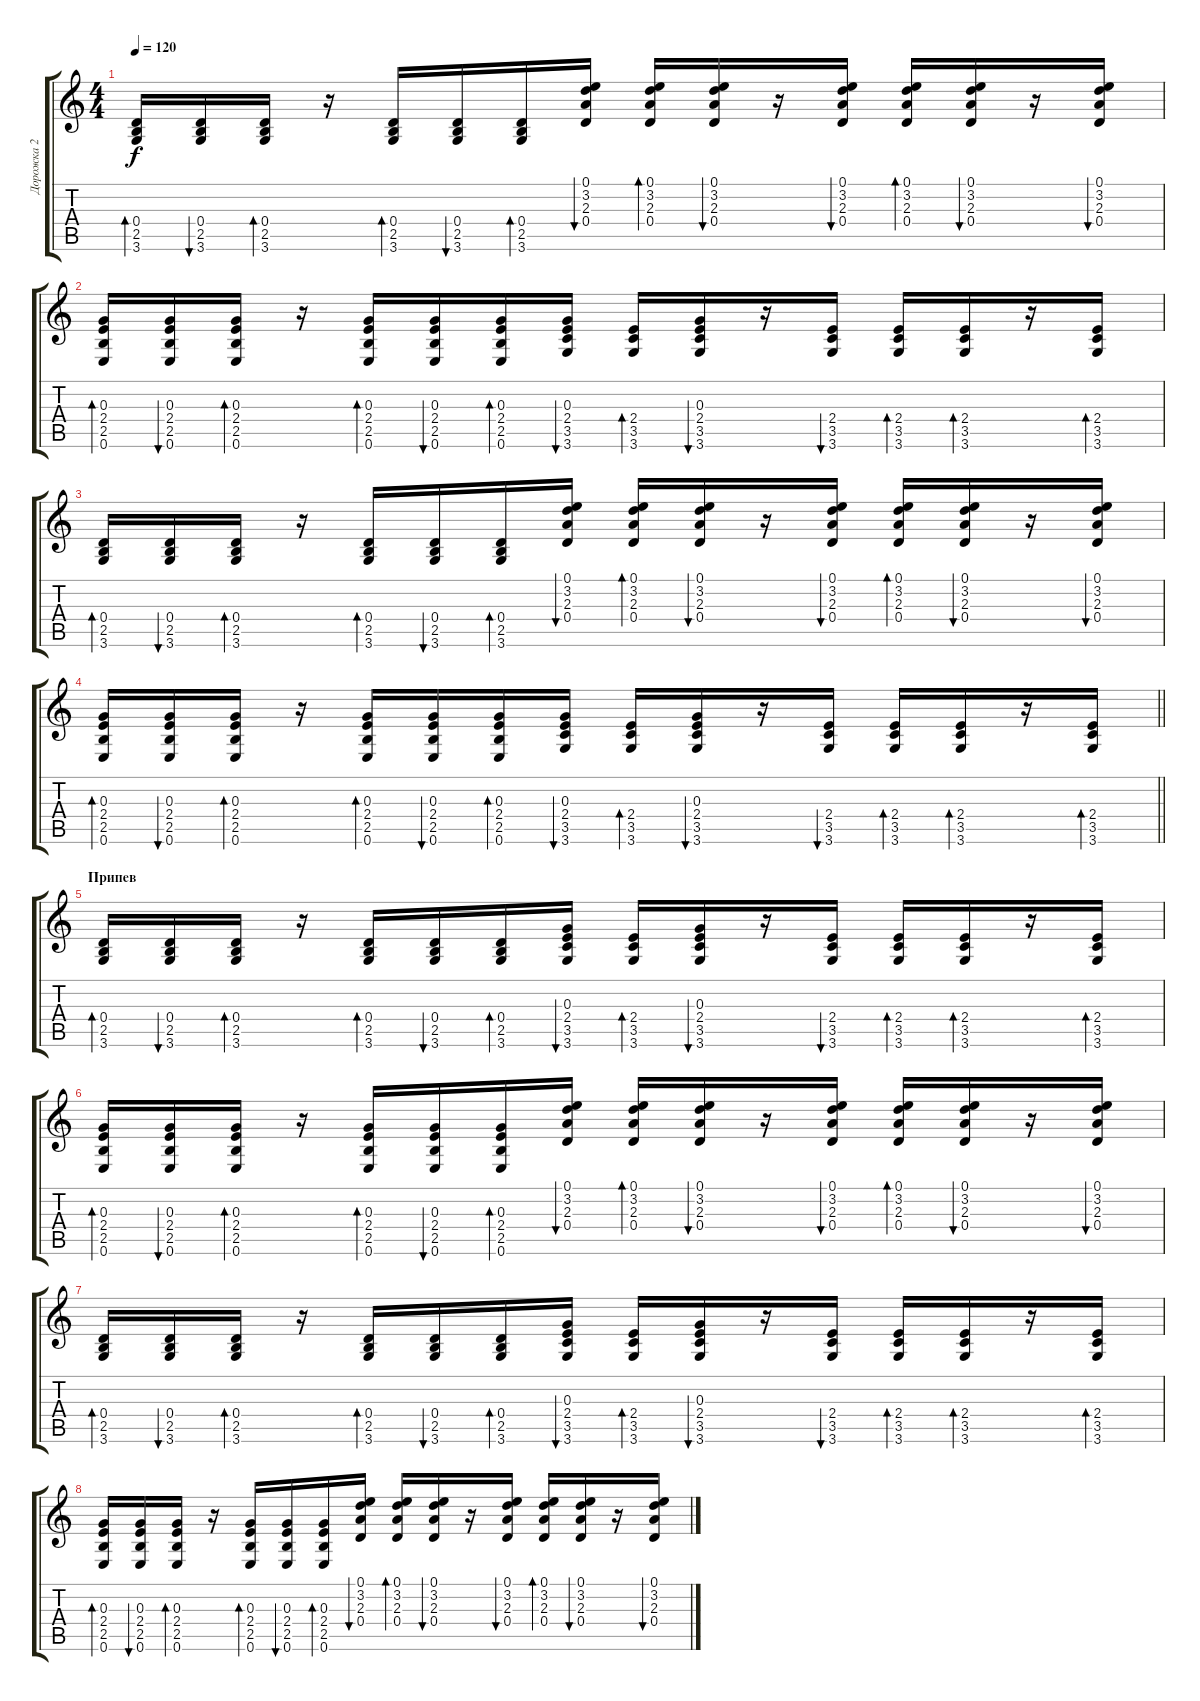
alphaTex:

\track ("Дорожка 2" "Дорожка 2") {instrument acousticguitarsteel}
\staff {score tabs}
\tuning (E4 B3 G3 D3 A2 E2) {hide}
\ts (4 4)
\tempo 120
\clef g2
\ks c
(0.4 2.5 3.6).16{bd 60 dy f} (0.4 2.5 3.6).16{bu 60} (0.4 2.5 3.6).16{bd 60} r.16 (0.4 2.5 3.6).16{bd 60} (0.4 2.5 3.6).16{bu 60} (0.4 2.5 3.6).16{bd 60} (0.1 3.2 2.3 0.4).16{bu 60} (0.1 3.2 2.3 0.4).16{bd 60} (0.1 3.2 2.3 0.4).16{bu 60} r.16 (0.1 3.2 2.3 0.4).16{bu 60} (0.1 3.2 2.3 0.4).16{bd 60} (0.1 3.2 2.3 0.4).16{bu 60} r.16 (0.1 3.2 2.3 0.4).16{bu 60} |
(0.3 2.4 2.5 0.6).16{bd 60} (0.3 2.4 2.5 0.6).16{bu 60} (0.3 2.4 2.5 0.6).16{bd 60} r.16 (0.3 2.4 2.5 0.6).16{bd 60} (0.3 2.4 2.5 0.6).16{bu 60} (0.3 2.4 2.5 0.6).16{bd 60} (0.3 2.4 3.5 3.6).16{bu 60} (2.4 3.5 3.6).16{bd 60} (0.3 2.4 3.5 3.6).16{bu 60} r.16 (2.4 3.5 3.6).16{bu 60} (2.4 3.5 3.6).16{bd 60} (2.4 3.5 3.6).16{bd 60} r.16 (2.4 3.5 3.6).16{bd 60} |
(0.4 2.5 3.6).16{bd 60} (0.4 2.5 3.6).16{bu 60} (0.4 2.5 3.6).16{bd 60} r.16 (0.4 2.5 3.6).16{bd 60} (0.4 2.5 3.6).16{bu 60} (0.4 2.5 3.6).16{bd 60} (0.1 3.2 2.3 0.4).16{bu 60} (0.1 3.2 2.3 0.4).16{bd 60} (0.1 3.2 2.3 0.4).16{bu 60} r.16 (0.1 3.2 2.3 0.4).16{bu 60} (0.1 3.2 2.3 0.4).16{bd 60} (0.1 3.2 2.3 0.4).16{bu 60} r.16 (0.1 3.2 2.3 0.4).16{bu 60} |
\barLineRight lightlight
(0.3 2.4 2.5 0.6).16{bd 60} (0.3 2.4 2.5 0.6).16{bu 60} (0.3 2.4 2.5 0.6).16{bd 60} r.16 (0.3 2.4 2.5 0.6).16{bd 60} (0.3 2.4 2.5 0.6).16{bu 60} (0.3 2.4 2.5 0.6).16{bd 60} (0.3 2.4 3.5 3.6).16{bu 60} (2.4 3.5 3.6).16{bd 60} (0.3 2.4 3.5 3.6).16{bu 60} r.16 (2.4 3.5 3.6).16{bu 60} (2.4 3.5 3.6).16{bd 60} (2.4 3.5 3.6).16{bd 60} r.16 (2.4 3.5 3.6).16{bd 60} |
\section ("" "Припев")
(0.4 2.5 3.6).16{bd 60} (0.4 2.5 3.6).16{bu 60} (0.4 2.5 3.6).16{bd 60} r.16 (0.4 2.5 3.6).16{bd 60} (0.4 2.5 3.6).16{bu 60} (0.4 2.5 3.6).16{bd 60} (0.3 2.4 3.5 3.6).16{bu 60} (2.4 3.5 3.6).16{bd 60} (0.3 2.4 3.5 3.6).16{bu 60} r.16 (2.4 3.5 3.6).16{bu 60} (2.4 3.5 3.6).16{bd 60} (2.4 3.5 3.6).16{bd 60} r.16 (2.4 3.5 3.6).16{bd 60} |
(0.3 2.4 2.5 0.6).16{bd 60} (0.3 2.4 2.5 0.6).16{bu 60} (0.3 2.4 2.5 0.6).16{bd 60} r.16 (0.3 2.4 2.5 0.6).16{bd 60} (0.3 2.4 2.5 0.6).16{bu 60} (0.3 2.4 2.5 0.6).16{bd 60} (0.1 3.2 2.3 0.4).16{bu 60} (0.1 3.2 2.3 0.4).16{bd 60} (0.1 3.2 2.3 0.4).16{bu 60} r.16 (0.1 3.2 2.3 0.4).16{bu 60} (0.1 3.2 2.3 0.4).16{bd 60} (0.1 3.2 2.3 0.4).16{bu 60} r.16 (0.1 3.2 2.3 0.4).16{bu 60} |
(0.4 2.5 3.6).16{bd 60} (0.4 2.5 3.6).16{bu 60} (0.4 2.5 3.6).16{bd 60} r.16 (0.4 2.5 3.6).16{bd 60} (0.4 2.5 3.6).16{bu 60} (0.4 2.5 3.6).16{bd 60} (0.3 2.4 3.5 3.6).16{bu 60} (2.4 3.5 3.6).16{bd 60} (0.3 2.4 3.5 3.6).16{bu 60} r.16 (2.4 3.5 3.6).16{bu 60} (2.4 3.5 3.6).16{bd 60} (2.4 3.5 3.6).16{bd 60} r.16 (2.4 3.5 3.6).16{bd 60} |
(0.3 2.4 2.5 0.6).16{bd 60} (0.3 2.4 2.5 0.6).16{bu 60} (0.3 2.4 2.5 0.6).16{bd 60} r.16 (0.3 2.4 2.5 0.6).16{bd 60} (0.3 2.4 2.5 0.6).16{bu 60} (0.3 2.4 2.5 0.6).16{bd 60} (0.1 3.2 2.3 0.4).16{bu 60} (0.1 3.2 2.3 0.4).16{bd 60} (0.1 3.2 2.3 0.4).16{bu 60} r.16 (0.1 3.2 2.3 0.4).16{bu 60} (0.1 3.2 2.3 0.4).16{bd 60} (0.1 3.2 2.3 0.4).16{bu 60} r.16 (0.1 3.2 2.3 0.4).16{bu 60}
